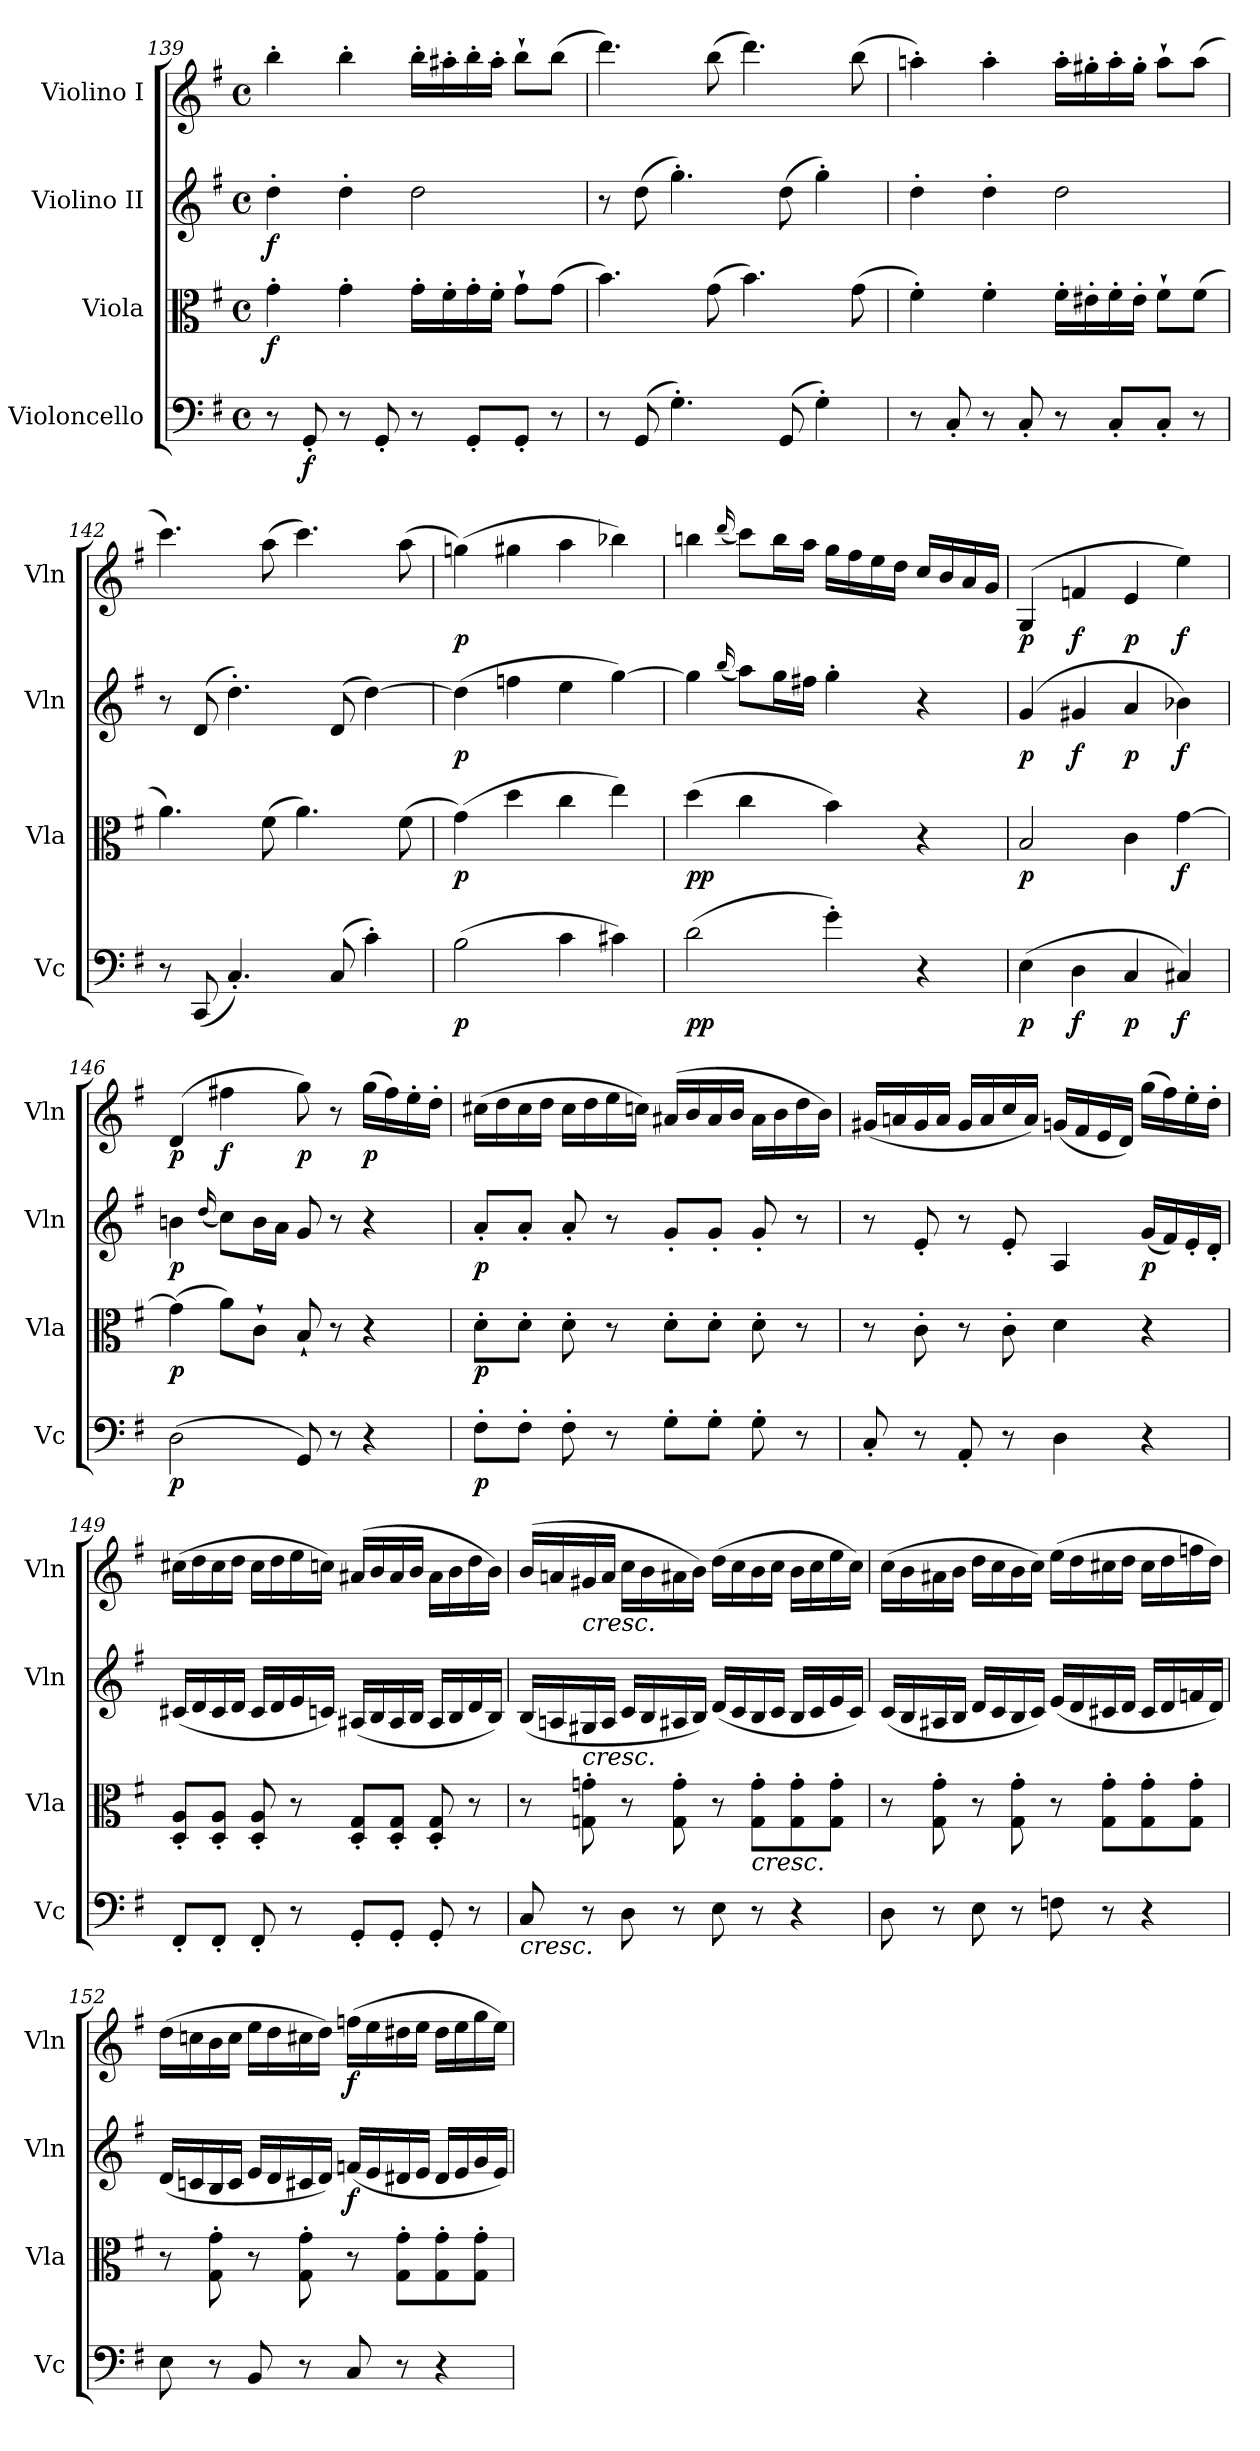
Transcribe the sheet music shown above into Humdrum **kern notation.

**kern	**dynam	**kern	**dynam	**kern	**dynam	**kern	**dynam
*part4	*part4	*part3	*part3	*part2	*part2	*part1	*part1
*staff4	*staff4	*staff3	*staff3	*staff2	*staff2	*staff1	*staff1
*I"Violoncello	*	*I"Viola	*	*I"Violino II	*	*I"Violino I	*
*I'Vc	*	*I'Vla	*	*I'Vln	*	*I'Vln	*
*clefF4	*	*clefC3	*	*clefG2	*	*clefG2	*
*k[f#]	*	*k[f#]	*	*k[f#]	*	*k[f#]	*
*M4/4	*	*M4/4	*	*M4/4	*	*M4/4	*
*met(c)	*	*met(c)	*	*met(c)	*	*met(c)	*
=139	=139	=139	=139	=139	=139	=139	=139
8r	.	4g'	f	4dd'	f	4bb'	.
8GG'	f	.	.	.	.	.	.
8r	.	4g'	.	4dd'	.	4bb'	.
8GG'	.	.	.	.	.	.	.
8r	.	16g'LL	.	2dd	.	16bb'LL	.
.	.	16f#'	.	.	.	16aa#X'	.
8GG'L	.	16g'	.	.	.	16bb'	.
.	.	16f#'JJ	.	.	.	16aa#'JJ	.
8GG'J	.	8g`L	.	.	.	8bb`L	.
8r	.	(8gJ	.	.	.	(8bbJ	.
=140	=140	=140	=140	=140	=140	=140	=140
8r	.	4.b)	.	8r	.	4.ddd)	.
(8GG	.	.	.	(8dd	.	.	.
4.G')	.	.	.	4.gg')	.	.	.
.	.	(8g	.	.	.	(8bb	.
.	.	4.b)	.	.	.	4.ddd)	.
(8GG	.	.	.	(8dd	.	.	.
4G')	.	.	.	4gg')	.	.	.
.	.	(8g	.	.	.	(8bb	.
=141	=141	=141	=141	=141	=141	=141	=141
8r	.	4f#')	.	4dd'	.	4aan')	.
8C'	.	.	.	.	.	.	.
8r	.	4f#'	.	4dd'	.	4aa'	.
8C'	.	.	.	.	.	.	.
8r	.	16f#'LL	.	2dd	.	16aa'LL	.
.	.	16e#X'	.	.	.	16gg#X'	.
8C'L	.	16f#'	.	.	.	16aa'	.
.	.	16e#'JJ	.	.	.	16gg#'JJ	.
8C'J	.	8f#`L	.	.	.	8aa`L	.
8r	.	(8f#J	.	.	.	(8aaJ	.
=142	=142	=142	=142	=142	=142	=142	=142
8r	.	4.a)	.	8r	.	4.ccc)	.
(8CC	.	.	.	(8d	.	.	.
4.C')	.	.	.	4.dd')	.	.	.
.	.	(8f#	.	.	.	(8aa	.
.	.	4.a)	.	.	.	4.ccc)	.
(8C	.	.	.	(8d	.	.	.
4c')	.	.	.	[4dd)	.	.	.
.	.	(8f#	.	.	.	(8aa	.
=143	=143	=143	=143	=143	=143	=143	=143
(2B	p	(4g)	p	(4dd]	p	(4ggn)	p
.	.	4dd	.	4ffn	.	4gg#X	.
4c	.	4cc	.	4ee	.	4aa	.
4c#X)	.	4ee)	.	[4gg)	.	4bb-X)	.
=144	=144	=144	=144	=144	=144	=144	=144
(2d	pp	(4dd	pp	4gg]	.	4bbn	.
.	.	.	.	(16qqbb/	.	(16qqddd/	.
.	.	4cc	.	8aaL)	.	8cccL)	.
.	.	.	.	16ggL	.	16bbL	.
.	.	.	.	16ff#XJJ	.	16aaJJ	.
4g')	.	4b)	.	4gg'	.	16ggLL	.
.	.	.	.	.	.	16ff#	.
.	.	.	.	.	.	16ee	.
.	.	.	.	.	.	16ddJJ	.
4r	.	4r	.	4r	.	16ccLL	.
.	.	.	.	.	.	16b	.
.	.	.	.	.	.	16a	.
.	.	.	.	.	.	16gJJ	.
=145	=145	=145	=145	=145	=145	=145	=145
(4E	p	2B	p	(4g	p	(4G	p
4D	f	.	.	4g#X	f	4fn	f
4C	p	4c	.	4a	p	4e	p
4C#X)	f	[4g	f	4b-X)	f	4ee)	f
=146	=146	=146	=146	=146	=146	=146	=146
(2D	p	(4g]	p	4bn	p	(4d	p
.	.	.	.	(16qqdd/	.	.	.
.	.	8aL)	.	8ccL)	.	4ff#X	f
.	.	8c`J	.	16bL	.	.	.
.	.	.	.	16aJJ	.	.	.
8GG)	.	8B`	.	8g	.	8gg)	p
8r	.	8r	.	8r	.	8r	.
4r	.	4r	.	4r	.	(16ggLL	p
.	.	.	.	.	.	16ff#)	.
.	.	.	.	.	.	16ee'	.
.	.	.	.	.	.	16dd'JJ	.
=147	=147	=147	=147	=147	=147	=147	=147
8F#'L	p	8d'L	p	8a'L	p	(16cc#XLL	.
.	.	.	.	.	.	16dd	.
8F#'J	.	8d'J	.	8a'J	.	16cc#	.
.	.	.	.	.	.	16ddJJ	.
8F#'	.	8d'	.	8a'	.	16cc#LL	.
.	.	.	.	.	.	16dd	.
8r	.	8r	.	8r	.	16ee	.
.	.	.	.	.	.	16ccnJJ)	.
8G'L	.	8d'L	.	8g'L	.	(16a#XLL	.
.	.	.	.	.	.	16b	.
8G'J	.	8d'J	.	8g'J	.	16a#	.
.	.	.	.	.	.	16bJJ	.
8G'	.	8d'	.	8g'	.	16a#LL	.
.	.	.	.	.	.	16b	.
8r	.	8r	.	8r	.	16dd	.
.	.	.	.	.	.	16bJJ)	.
=148	=148	=148	=148	=148	=148	=148	=148
8C'	.	8r	.	8r	.	(16g#XLL	.
.	.	.	.	.	.	16an	.
8r	.	8c'	.	8e'	.	16g#	.
.	.	.	.	.	.	16aJJ	.
8AA'	.	8r	.	8r	.	16g#LL	.
.	.	.	.	.	.	16a	.
8r	.	8c'	.	8e'	.	16cc	.
.	.	.	.	.	.	16aJJ)	.
4D	.	4d	.	4A	.	(16gnLL	.
.	.	.	.	.	.	16f#	.
.	.	.	.	.	.	16e	.
.	.	.	.	.	.	16dJJ)	.
4r	.	4r	.	(16gLL	p	(16ggLL	.
.	.	.	.	16f#)	.	16ff#)	.
.	.	.	.	16e'	.	16ee'	.
.	.	.	.	16d'JJ	.	16dd'JJ	.
=149	=149	=149	=149	=149	=149	=149	=149
8FF#'L	.	8D' 8A'L	.	(16c#XLL	.	(16cc#XLL	.
.	.	.	.	16d	.	16dd	.
8FF#'J	.	8D' 8A'J	.	16c#	.	16cc#	.
.	.	.	.	16dJJ	.	16ddJJ	.
8FF#'	.	8D' 8A'	.	16c#LL	.	16cc#LL	.
.	.	.	.	16d	.	16dd	.
8r	.	8r	.	16e	.	16ee	.
.	.	.	.	16cnJJ)	.	16ccnJJ)	.
8GG'L	.	8D' 8G'L	.	(16A#XLL	.	(16a#XLL	.
.	.	.	.	16B	.	16b	.
8GG'J	.	8D' 8G'J	.	16A#	.	16a#	.
.	.	.	.	16BJJ	.	16bJJ	.
8GG'	.	8D' 8G'	.	16A#LL	.	16a#LL	.
.	.	.	.	16B	.	16b	.
8r	.	8r	.	16d	.	16dd	.
.	.	.	.	16BJJ)	.	16bJJ)	.
=150	=150	=150	=150	=150	=150	=150	=150
!LO:TX:b:i:t=cresc.	!	!	!	!	!	!	!
8C	.	8r	.	(16BLL	.	(16bLL	.
.	.	.	.	16An	.	16an	.
!	!	!	!	!	!	!LO:TX:b:i:t=cresc.	!
!	!	!	!	!LO:TX:b:i:t=cresc.	!	!	!
8r	.	8Gn' 8gn'	.	16G#X	.	16g#X	.
.	.	.	.	16AJJ	.	16aJJ	.
8D	.	8r	.	16cLL	.	16ccLL	.
.	.	.	.	16B	.	16b	.
8r	.	8G' 8g'	.	16A#X	.	16a#X	.
.	.	.	.	16BJJ)	.	16bJJ)	.
8E	.	8r	.	(16dLL	.	(16ddLL	.
.	.	.	.	16c	.	16cc	.
!	!	!LO:TX:b:i:t=cresc.	!	!	!	!	!
8r	.	8G' 8g'L	.	16B	.	16b	.
.	.	.	.	16cJJ	.	16ccJJ	.
4r	.	8G' 8g'	.	16BLL	.	16bLL	.
.	.	.	.	16c	.	16cc	.
.	.	8G' 8g'J	.	16e	.	16ee	.
.	.	.	.	16cJJ)	.	16ccJJ)	.
=151	=151	=151	=151	=151	=151	=151	=151
8D	.	8r	.	(16cLL	.	(16ccLL	.
.	.	.	.	16B	.	16b	.
8r	.	8G' 8g'	.	16A#X	.	16a#X	.
.	.	.	.	16BJJ	.	16bJJ	.
8E	.	8r	.	16dLL	.	16ddLL	.
.	.	.	.	16c	.	16cc	.
8r	.	8G' 8g'	.	16B	.	16b	.
.	.	.	.	16cJJ)	.	16ccJJ)	.
8Fn	.	8r	.	(16eLL	.	(16eeLL	.
.	.	.	.	16d	.	16dd	.
8r	.	8G' 8g'L	.	16c#X	.	16cc#X	.
.	.	.	.	16dJJ	.	16ddJJ	.
4r	.	8G' 8g'	.	16c#LL	.	16cc#LL	.
.	.	.	.	16d	.	16dd	.
.	.	8G' 8g'J	.	16fn	.	16ffn	.
.	.	.	.	16dJJ)	.	16ddJJ)	.
=152	=152	=152	=152	=152	=152	=152	=152
8E	.	8r	.	(16dLL	.	(16ddLL	.
.	.	.	.	16cn	.	16ccn	.
8r	.	8G' 8g'	.	16B	.	16b	.
.	.	.	.	16cJJ	.	16ccJJ	.
8BB	.	8r	.	16eLL	.	16eeLL	.
.	.	.	.	16d	.	16dd	.
8r	.	8G' 8g'	.	16c#X	.	16cc#X	.
.	.	.	.	16dJJ)	.	16ddJJ)	.
8C	.	8r	.	(16fnLL	f	(16ffnLL	f
.	.	.	.	16e	.	16ee	.
8r	.	8G' 8g'L	.	16d#X	.	16dd#X	.
.	.	.	.	16eJJ	.	16eeJJ	.
4r	.	8G' 8g'	.	16d#LL	.	16dd#LL	.
.	.	.	.	16e	.	16ee	.
.	.	8G' 8g'J	.	16g	.	16gg	.
.	.	.	.	16eJJ)	.	16eeJJ)	.
=	=	=	=	=	=	=	=
*-	*-	*-	*-	*-	*-	*-	*-
